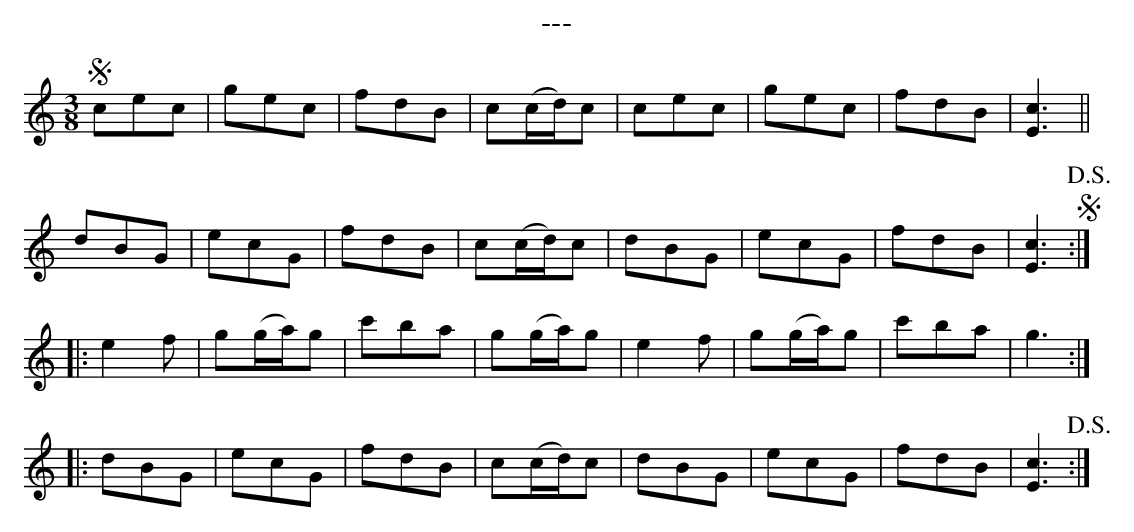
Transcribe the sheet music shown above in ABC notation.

X:1
T:---
M:3/8
K:Cmaj
L:1/8
!segno!cec|gec|fdB|c(c/2d/2)c|cec|gec|fdB|[Ec]3||
dBG|ecG|fdB|c(c/2d/2)c|dBG|ecG|fdB|[Ec]3!segno!!D.S.!:|
|:e2f|g(g/2a/2)g|c'ba|g(g/2a/2)g|e2f|g(g/2a/2)g|c'ba|g3:|
|:dBG|ecG|fdB|c(c/2d/2)c|dBG|ecG|fdB|[Ec]3!D.S.!:|]
